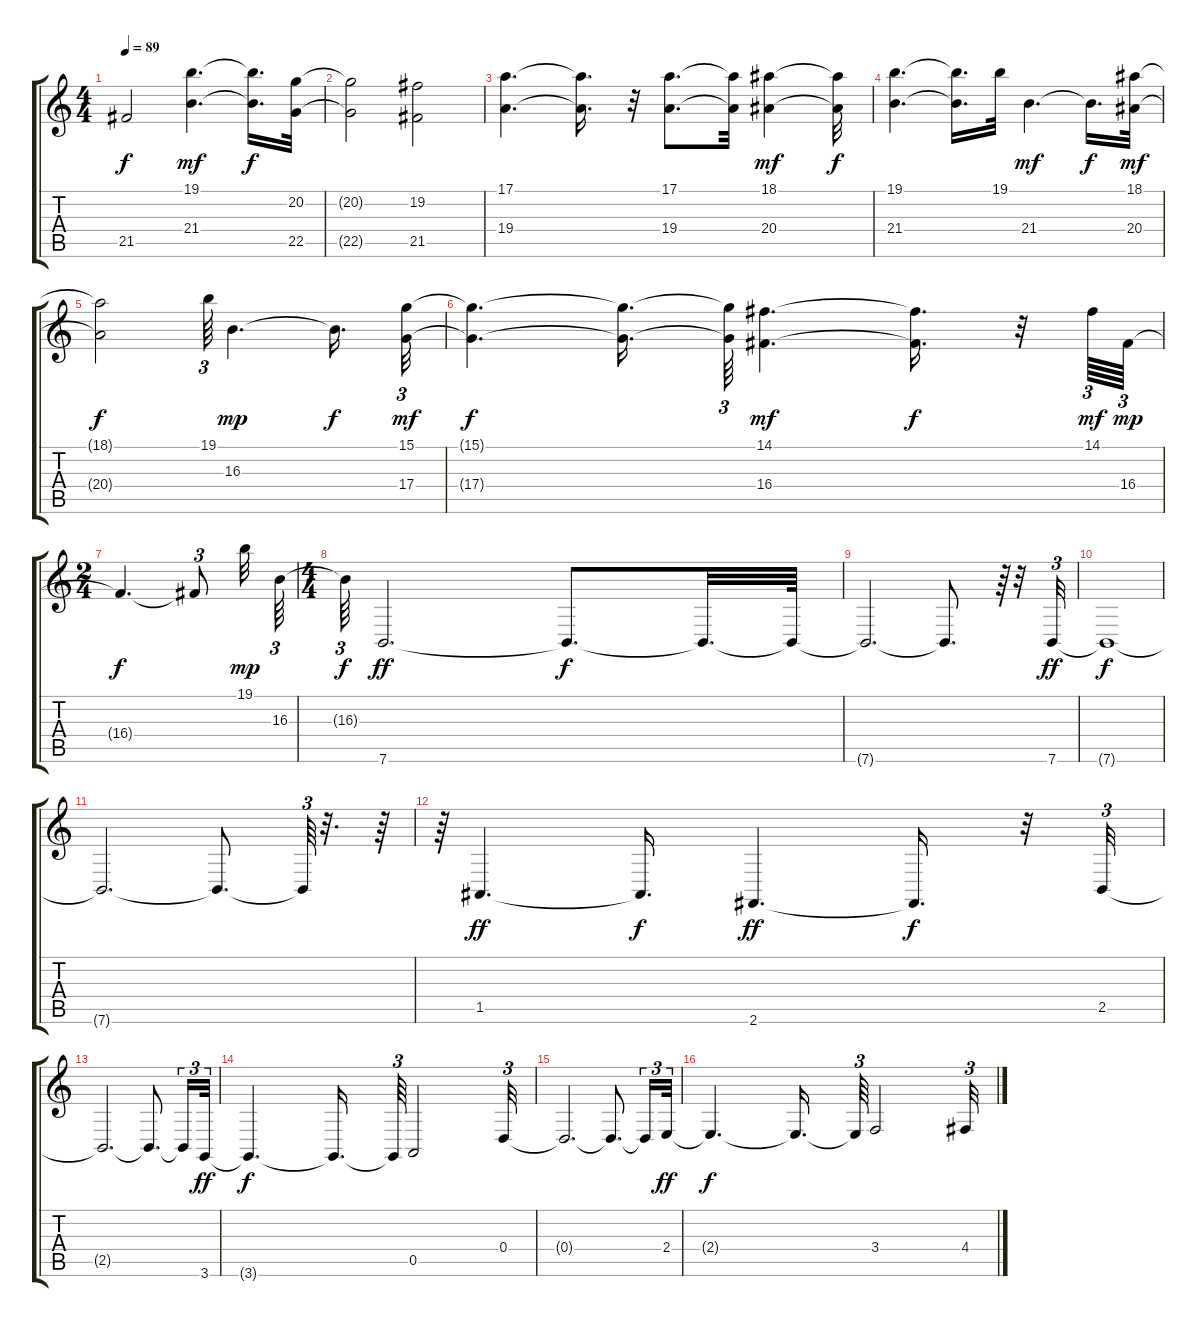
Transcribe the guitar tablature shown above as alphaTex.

\track "" {instrument stringensemble1}
\staff {score tabs}
\tuning (E4 B3 G3 D3 A2 E2) {hide}
\ts (4 4)
\tempo 89
\clef g2
\ks c
21.5{t}.2{dy f} (19.1 21.4).4{d dy mf} (19.1{t} 21.4{t}).16{d dy f} (20.2 22.5).32 |
(20.2{t} 22.5{t}).2 (19.2 21.5).2 |
(17.1 19.4).4{d} (17.1{t} 19.4{t}).16{d} r.32 (17.1 19.4).8{d} (17.1{t} 19.4{t}).32 (18.1 20.4).4{dy mf} (18.1{t} 20.4{t}).32{dy f} |
(19.1 21.4).4{d} (19.1{t} 21.4{t}).16{d} 19.1.32 21.4.4{d dy mf} 21.4{t}.16{d dy f} (18.1 20.4).32{dy mf} |
(18.1{t} 20.4{t}).2{dy f} 19.1.64{tu (3 2)} 16.3.4{d dy mp} 16.3{t}.16{d dy f} (15.1 17.4).32{tu (3 2) dy mf} |
(15.1{t} 17.4{t}).4{d dy f} (15.1{t} 17.4{t}).16{d} (15.1{t} 17.4{t}).64{tu (3 2)} (14.1 16.4).4{d dy mf} (14.1{t} 16.4{t}).16{d dy f} r.32 14.1.64{tu (3 2) dy mf} 16.4.64{tu (3 2) dy mp} |
\ts (2 4)
16.4{t}.4{d dy f} 16.4{t}.8{tu (3 2)} 19.1.32{dy mp} 16.3.64{tu (3 2)} |
\ts (4 4)
16.3{t}.64{tu (3 2) dy f} 7.6.2{d dy ff} 7.6{t}.8{d dy f} 7.6{t}.32{d} 7.6{t}.64 |
7.6{t}.2{d} 7.6{t}.8{d} r.64{tu (3 2)} r.32 7.6.32{tu (3 2) dy ff} |
7.6{t}.1{dy f} |
7.6{t}.2{d} 7.6{t}.8{d} 7.6{t}.64{tu (3 2)} r.32{d} r.64 |
r.64{tu (3 2)} 1.5.4{d dy ff} 1.5{t}.16{d dy f} 2.6.4{d dy ff} 2.6{t}.16{d dy f} r.32 2.5.32{tu (3 2)} |
2.5{t}.2{d} 2.5{t}.8{d} 2.5{t}.16{tu (3 2)} 3.6.32{tu (3 2) dy ff} |
3.6{t}.4{d dy f} 3.6{t}.16{d} 3.6{t}.64{tu (3 2)} 0.5.2 0.4.32{tu (3 2)} |
0.4{t}.2{d} 0.4{t}.8{d} 0.4{t}.16{tu (3 2)} 2.4.32{tu (3 2) dy ff} |
2.4{t}.4{d dy f} 2.4{t}.16{d} 2.4{t}.64{tu (3 2)} 3.4.2 4.4.32{tu (3 2)}
